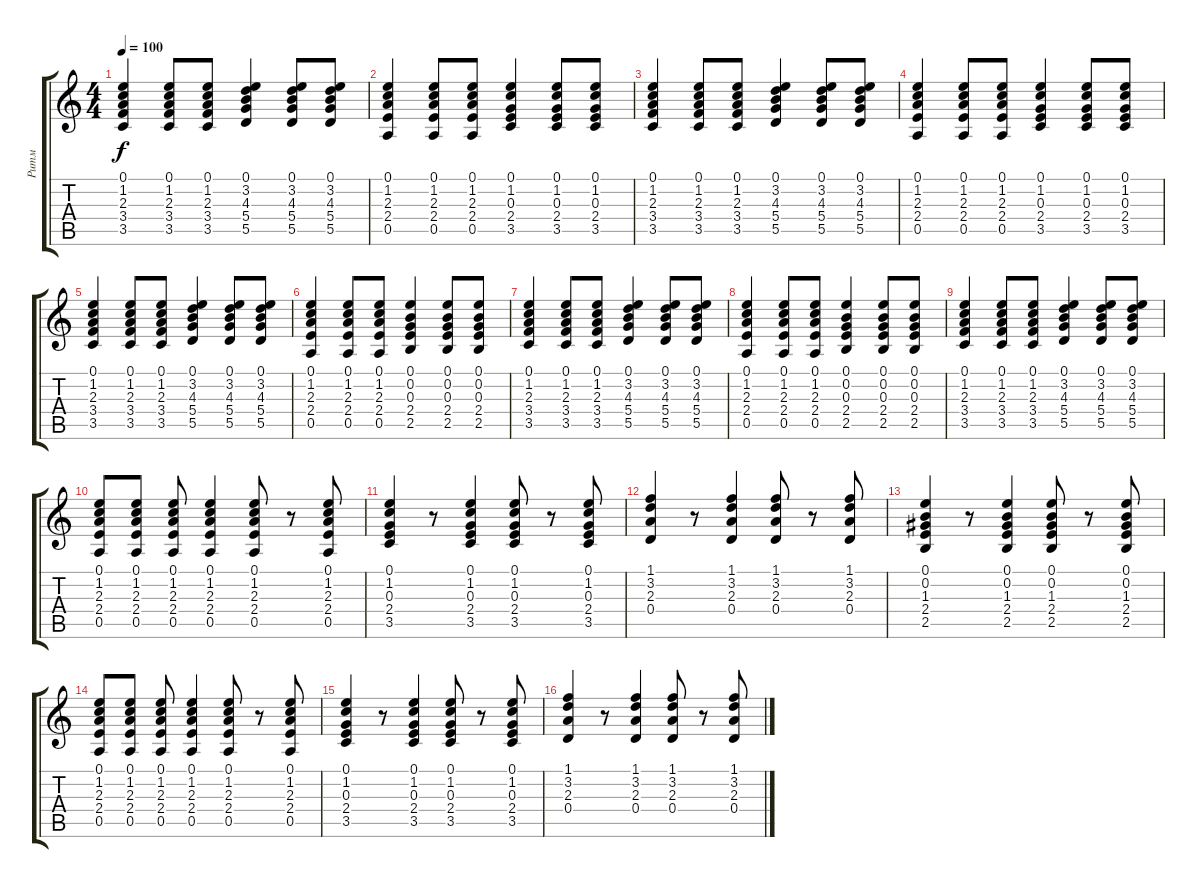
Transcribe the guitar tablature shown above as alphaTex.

\track ("Ритм" "Ритм") {instrument acousticguitarsteel}
\staff {score tabs}
\tuning (E4 B3 G3 D3 A2 E2) {hide}
\ts (4 4)
\tempo 100
\clef g2
\ks c
(0.1 1.2 2.3 3.4 3.5).4{dy f} (0.1 1.2 2.3 3.4 3.5).8 (0.1 1.2 2.3 3.4 3.5).8 (0.1 3.2 4.3 5.4 5.5).4 (0.1 3.2 4.3 5.4 5.5).8 (0.1 3.2 4.3 5.4 5.5).8 |
(0.1 1.2 2.3 2.4 0.5).4 (0.1 1.2 2.3 2.4 0.5).8 (0.1 1.2 2.3 2.4 0.5).8 (0.1 1.2 0.3 2.4 3.5).4 (0.1 1.2 0.3 2.4 3.5).8 (0.1 1.2 0.3 2.4 3.5).8 |
(0.1 1.2 2.3 3.4 3.5).4 (0.1 1.2 2.3 3.4 3.5).8 (0.1 1.2 2.3 3.4 3.5).8 (0.1 3.2 4.3 5.4 5.5).4 (0.1 3.2 4.3 5.4 5.5).8 (0.1 3.2 4.3 5.4 5.5).8 |
(0.1 1.2 2.3 2.4 0.5).4 (0.1 1.2 2.3 2.4 0.5).8 (0.1 1.2 2.3 2.4 0.5).8 (0.1 1.2 0.3 2.4 3.5).4 (0.1 1.2 0.3 2.4 3.5).8 (0.1 1.2 0.3 2.4 3.5).8 |
(0.1 1.2 2.3 3.4 3.5).4 (0.1 1.2 2.3 3.4 3.5).8 (0.1 1.2 2.3 3.4 3.5).8 (0.1 3.2 4.3 5.4 5.5).4 (0.1 3.2 4.3 5.4 5.5).8 (0.1 3.2 4.3 5.4 5.5).8 |
(0.1 1.2 2.3 2.4 0.5).4 (0.1 1.2 2.3 2.4 0.5).8 (0.1 1.2 2.3 2.4 0.5).8 (0.1 0.2 0.3 2.4 2.5).4 (0.1 0.2 0.3 2.4 2.5).8 (0.1 0.2 0.3 2.4 2.5).8 |
(0.1 1.2 2.3 3.4 3.5).4 (0.1 1.2 2.3 3.4 3.5).8 (0.1 1.2 2.3 3.4 3.5).8 (0.1 3.2 4.3 5.4 5.5).4 (0.1 3.2 4.3 5.4 5.5).8 (0.1 3.2 4.3 5.4 5.5).8 |
(0.1 1.2 2.3 2.4 0.5).4 (0.1 1.2 2.3 2.4 0.5).8 (0.1 1.2 2.3 2.4 0.5).8 (0.1 0.2 0.3 2.4 2.5).4 (0.1 0.2 0.3 2.4 2.5).8 (0.1 0.2 0.3 2.4 2.5).8 |
(0.1 1.2 2.3 3.4 3.5).4 (0.1 1.2 2.3 3.4 3.5).8 (0.1 1.2 2.3 3.4 3.5).8 (0.1 3.2 4.3 5.4 5.5).4 (0.1 3.2 4.3 5.4 5.5).8 (0.1 3.2 4.3 5.4 5.5).8 |
(0.1 1.2 2.3 2.4 0.5).8 (0.1 1.2 2.3 2.4 0.5).8 (0.1 1.2 2.3 2.4 0.5).8 (0.1 1.2 2.3 2.4 0.5).4 (0.1 1.2 2.3 2.4 0.5).8 r.8 (0.1 1.2 2.3 2.4 0.5).8 |
(0.1 1.2 0.3 2.4 3.5).4 r.8 (0.1 1.2 0.3 2.4 3.5).4 (0.1 1.2 0.3 2.4 3.5).8 r.8 (0.1 1.2 0.3 2.4 3.5).8 |
(1.1 3.2 2.3 0.4).4 r.8 (1.1 3.2 2.3 0.4).4 (1.1 3.2 2.3 0.4).8 r.8 (1.1 3.2 2.3 0.4).8 |
(0.1 0.2 1.3 2.4 2.5).4 r.8 (0.1 0.2 1.3 2.4 2.5).4 (0.1 0.2 1.3 2.4 2.5).8 r.8 (0.1 0.2 1.3 2.4 2.5).8 |
(0.1 1.2 2.3 2.4 0.5).8 (0.1 1.2 2.3 2.4 0.5).8 (0.1 1.2 2.3 2.4 0.5).8 (0.1 1.2 2.3 2.4 0.5).4 (0.1 1.2 2.3 2.4 0.5).8 r.8 (0.1 1.2 2.3 2.4 0.5).8 |
(0.1 1.2 0.3 2.4 3.5).4 r.8 (0.1 1.2 0.3 2.4 3.5).4 (0.1 1.2 0.3 2.4 3.5).8 r.8 (0.1 1.2 0.3 2.4 3.5).8 |
(1.1 3.2 2.3 0.4).4 r.8 (1.1 3.2 2.3 0.4).4 (1.1 3.2 2.3 0.4).8 r.8 (1.1 3.2 2.3 0.4).8
